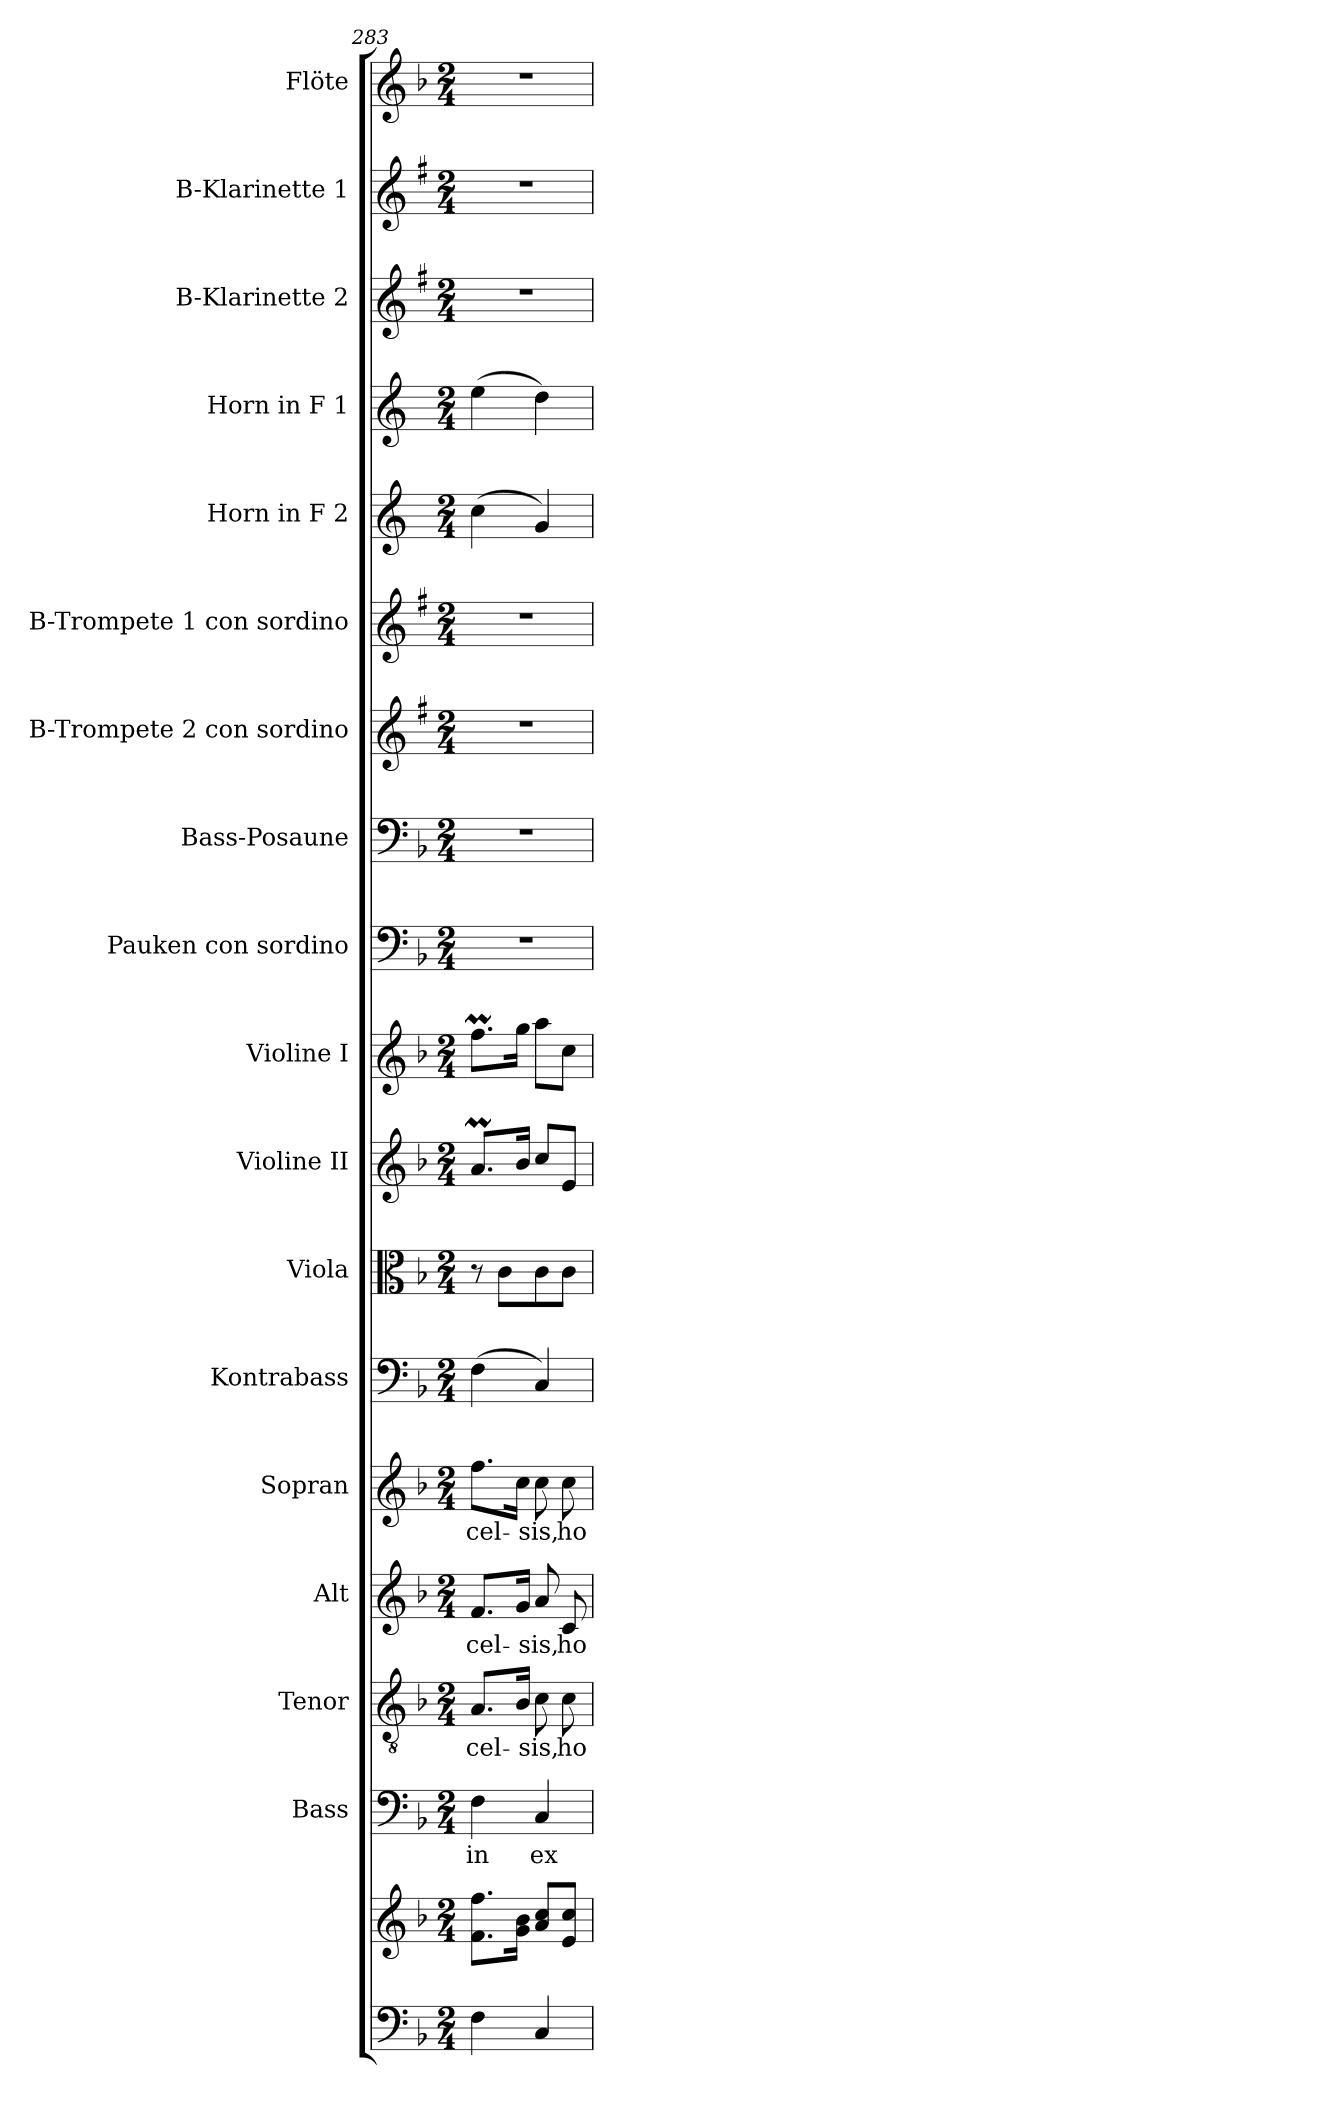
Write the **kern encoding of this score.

**kern	**kern	**kern	**text	**kern	**text	**kern	**text	**kern	**text	**kern	**kern	**kern	**kern	**kern	**kern	**kern	**kern	**kern	**kern	**kern	**kern	**kern
*part18	*part18	*part17	*part17	*part16	*part16	*part15	*part15	*part14	*part14	*part13	*part12	*part11	*part10	*part9	*part8	*part7	*part6	*part5	*part4	*part3	*part2	*part1
*staff19	*staff18	*staff17	*staff17	*staff16	*staff16	*staff15	*staff15	*staff14	*staff14	*staff13	*staff12	*staff11	*staff10	*staff9	*staff8	*staff7	*staff6	*staff5	*staff4	*staff3	*staff2	*staff1
*	*	*I"Bass	*	*I"Tenor	*	*I"Alt	*	*I"Sopran	*	*I"Kontrabass	*I"Viola	*I"Violine II	*I"Violine I	*I"Pauken con sordino	*I"Bass-Posaune	*I"B-Trompete 2 con sordino	*I"B-Trompete 1 con sordino	*I"Horn in F 2	*I"Horn in F 1	*I"B-Klarinette 2	*I"B-Klarinette 1	*I"Flöte
*	*	*I'B.	*	*I'T.	*	*I'A.	*	*I'S.	*	*I'Kb.	*I'Vla.	*I'Vl. II	*I'Vl. I	*I'Pk.	*I'B. Pos.	*I'B Trp. 2	*I'B Trp. 1	*	*	*I'B Kl. 2	*I'B Kl. 1	*I'Fl.
*clefF4	*clefG2	*clefF4	*	*clefGv2	*	*clefG2	*	*clefG2	*	*clefF4	*clefC3	*clefG2	*clefG2	*clefF4	*clefF4	*clefG2	*clefG2	*clefG2	*clefG2	*clefG2	*clefG2	*clefG2
*	*	*	*	*	*	*	*	*	*	*ITrd7c12	*	*	*	*	*	*ITrd1c2	*ITrd1c2	*ITrd4c7	*ITrd4c7	*ITrd1c2	*ITrd1c2	*
*k[b-]	*k[b-]	*k[b-]	*	*k[b-]	*	*k[b-]	*	*k[b-]	*	*k[b-]	*k[b-]	*k[b-]	*k[b-]	*k[b-]	*k[b-]	*k[b-]	*k[b-]	*k[b-]	*k[b-]	*k[b-]	*k[b-]	*k[b-]
*F:	*F:	*F:	*	*F:	*	*F:	*	*F:	*	*F:	*F:	*F:	*F:	*F:	*F:	*F:	*F:	*F:	*F:	*F:	*F:	*F:
*M2/4	*M2/4	*M2/4	*	*M2/4	*	*M2/4	*	*M2/4	*	*M2/4	*M2/4	*M2/4	*M2/4	*M2/4	*M2/4	*M2/4	*M2/4	*M2/4	*M2/4	*M2/4	*M2/4	*M2/4
=283	=283	=283	=283	=283	=283	=283	=283	=283	=283	=283	=283	=283	=283	=283	=283	=283	=283	=283	=283	=283	=283	=283
!	!	!	!LO:LY:b	!	!LO:LY:b	!	!LO:LY:b	!	!LO:LY:b	!	!	!	!	!	!	!	!	!	!	!	!	!
4F\	8.f\ 8.ff\L	4F\	in	8.A/L	-cel-	8.f/L	-cel-	8.ff\L	-cel-	(>4FF\	8r	8.am/L	8.ffM\L	2r	2r	2r	2r	(>4f\	(>4a\	2r	2r	2r
.	.	.	.	.	.	.	.	.	.	.	8c\L	.	.	.	.	.	.	.	.	.	.	.
.	16g\ 16b-\Jk	.	.	16B-/Jk	.	16g/Jk	.	16cc\Jk	.	.	.	16b-/Jk	16gg\Jk	.	.	.	.	.	.	.	.	.
!	!	!	!LO:LY:b	!	!LO:LY:b	!	!LO:LY:b	!	!LO:LY:b	!	!	!	!	!	!	!	!	!	!	!	!	!
4C/	8a/ 8cc/L	4C/	ex-	8c\	-sis,	8a/	-sis,	8cc\	-sis,	4CC/)	8c\	8cc/L	8aa\L	.	.	.	.	4c/)	4g\)	.	.	.
!	!	!	!	!	!LO:LY:b	!	!LO:LY:b	!	!LO:LY:b	!	!	!	!	!	!	!	!	!	!	!	!	!
.	8e/ 8cc/J	.	.	8c\	ho-	8c/	ho-	8cc\	ho-	.	8c\J	8e/J	8cc\J	.	.	.	.	.	.	.	.	.
=	=	=	=	=	=	=	=	=	=	=	=	=	=	=	=	=	=	=	=	=	=	=
*-	*-	*-	*-	*-	*-	*-	*-	*-	*-	*-	*-	*-	*-	*-	*-	*-	*-	*-	*-	*-	*-	*-
